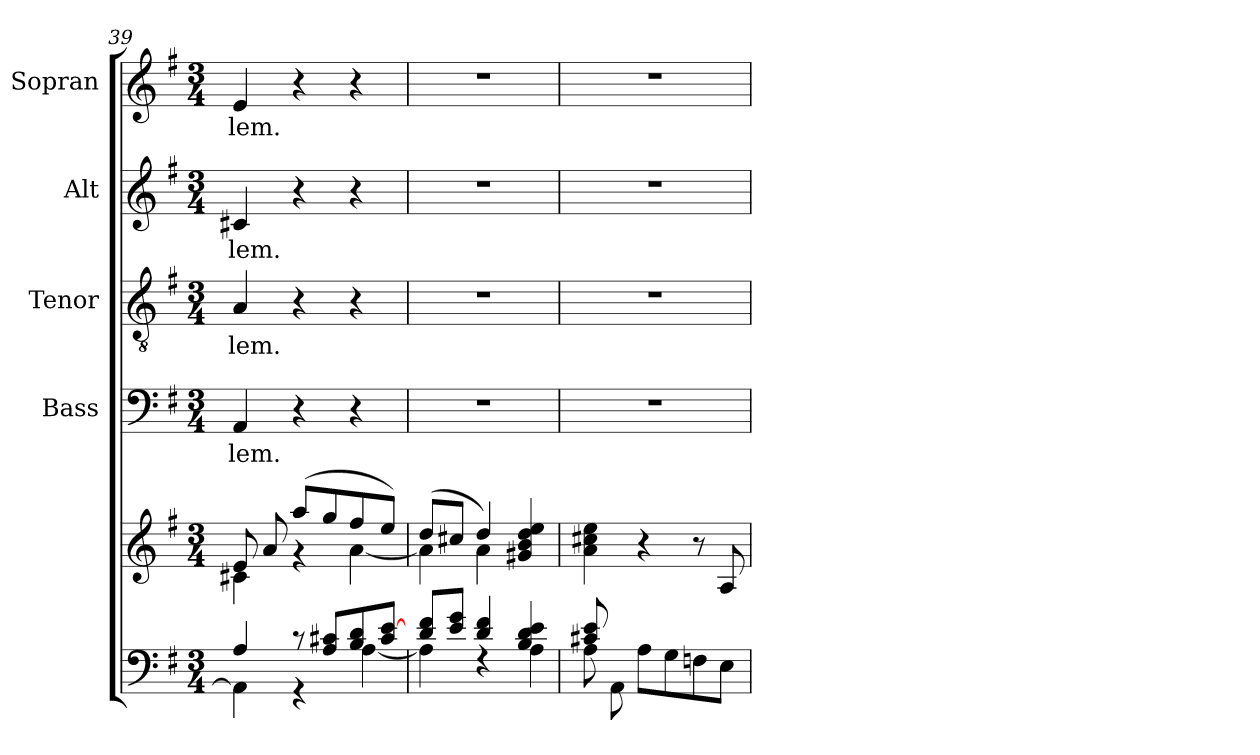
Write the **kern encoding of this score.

**kern	**kern	**kern	**text	**kern	**text	**kern	**text	**kern	**text
*part5	*part5	*part4	*part4	*part3	*part3	*part2	*part2	*part1	*part1
*staff6	*staff5	*staff4	*staff4	*staff3	*staff3	*staff2	*staff2	*staff1	*staff1
*	*	*I"Bass	*	*I"Tenor	*	*I"Alt	*	*I"Sopran	*
*	*	*I'B.	*	*I'T.	*	*I'A.	*	*I'S.	*
*clefF4	*clefG2	*clefF4	*	*clefGv2	*	*clefG2	*	*clefG2	*
*k[f#]	*k[f#]	*k[f#]	*	*k[f#]	*	*k[f#]	*	*k[f#]	*
*G:	*G:	*G:	*	*G:	*	*G:	*	*G:	*
*M3/4	*M3/4	*M3/4	*	*M3/4	*	*M3/4	*	*M3/4	*
=39	=39	=39	=39	=39	=39	=39	=39	=39	=39
*^	*^	*	*	*	*	*	*	*	*
!	!	!	!	!	!LO:LY:b	!	!LO:LY:b	!	!LO:LY:b	!	!LO:LY:b
4A/	4AA\]	8e/	4c#X\	4AA/	-lem.	4A/	-lem.	4c#X/	-lem.	4e/	-lem.
.	.	8a/	.	.	.	.	.	.	.	.	.
8rc	4r	(>8aa/L	4rf	4r	.	4r	.	4r	.	4r	.
8A/ 8c#X/L	.	8gg/	.	.	.	.	.	.	.	.	.
8B/ 8d/	[<4A\	8ff#/	[<4a\	4r	.	4r	.	4r	.	4r	.
8c#/ [>8e/J	.	8ee/J)	.	.	.	.	.	.	.	.	.
=40	=40	=40	=40	=40	=40	=40	=40	=40	=40	=40	=40
8d/ 8f#/L	4A\]	(>8dd/L	4a\]	2.r	.	2.r	.	2.r	.	2.r	.
8e/ 8g/J	.	8cc#X/J	.	.	.	.	.	.	.	.	.
4d/ 4f#/	4rE	4dd/)	4a\	.	.	.	.	.	.	.	.
4B/ 4d/ 4e/	4A\	4g#X/ 4b/ 4dd/ 4ee/	4ryy	.	.	.	.	.	.	.	.
*	*	*v	*v	*	*	*	*	*	*	*	*
=41	=41	=41	=41	=41	=41	=41	=41	=41	=41	=41
8c#X/ 8e/	8A\	4a\ 4cc#X\ 4ee\	2.r	.	2.r	.	2.r	.	2.r	.
8ryy	8AA\	.	.	.	.	.	.	.	.	.
2ryy	8A\L	4r	.	.	.	.	.	.	.	.
.	8G\	.	.	.	.	.	.	.	.	.
.	8Fn\	8r	.	.	.	.	.	.	.	.
.	8E\J	8A/	.	.	.	.	.	.	.	.
*v	*v	*	*	*	*	*	*	*	*	*
=	=	=	=	=	=	=	=	=	=
*-	*-	*-	*-	*-	*-	*-	*-	*-	*-
